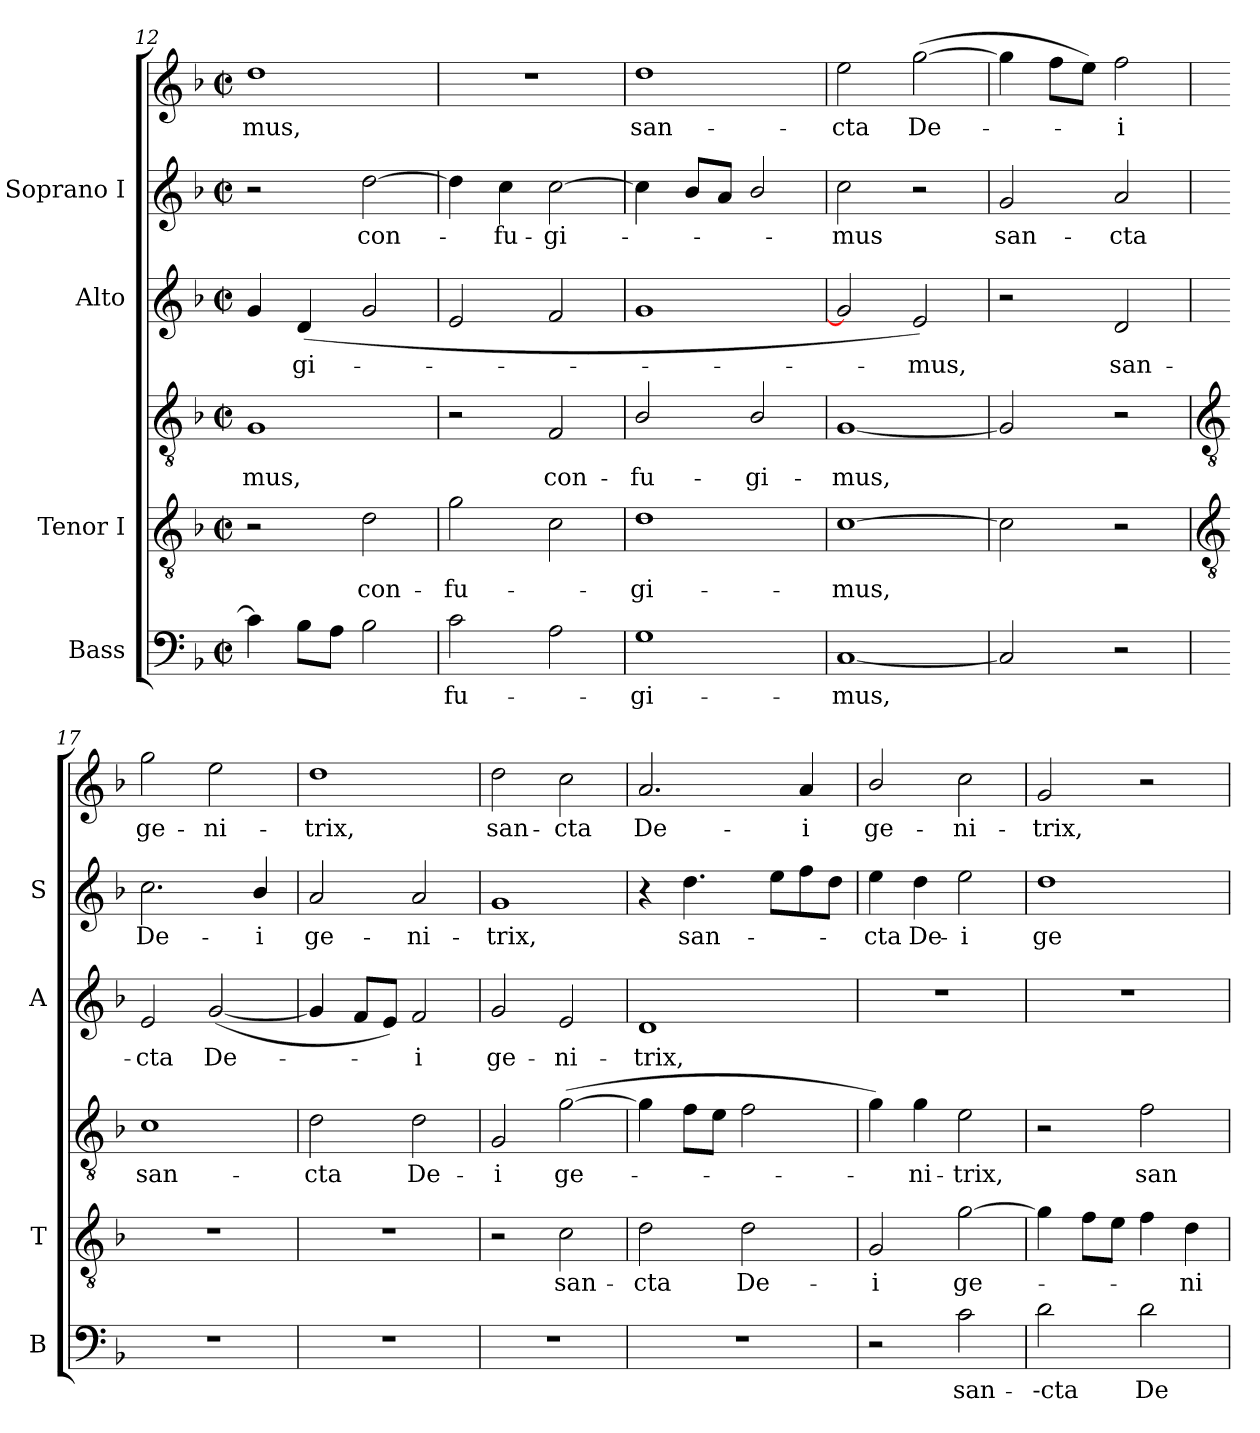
**kern	**text	**kern	**text	**kern	**text	**kern	**text	**kern	**text	**kern	**text
*part4	*part4	*part3	*part3	*part3	*part3	*part2	*part2	*part1	*part1	*part1	*part1
*staff6	*staff6	*staff5	*staff5	*staff4	*staff4	*staff3	*staff3	*staff2	*staff2	*staff1	*staff1
*I"Bass	*	*I"Tenor I	*	*	*	*I"Alto	*	*I"Soprano I	*	*	*
*I'B	*	*I'T	*	*	*	*I'A	*	*I'S	*	*	*
*clefF4	*	*clefGv2	*	*clefGv2	*	*clefG2	*	*clefG2	*	*clefG2	*
*k[b-]	*	*k[b-]	*	*k[b-]	*	*k[b-]	*	*k[b-]	*	*k[b-]	*
*F:	*	*F:	*	*F:	*	*F:	*	*F:	*	*F:	*
*M2/2	*	*M2/2	*	*M2/2	*	*M2/2	*	*M2/2	*	*M2/2	*
*met(c|)	*	*met(c|)	*	*met(c|)	*	*met(c|)	*	*met(c|)	*	*met(c|)	*
=12	=12	=12	=12	=12	=12	=12	=12	=12	=12	=12	=12
!	!	!	!	!	!LO:LY:b	!	!	!	!	!	!LO:LY:b
4c]	.	2r	.	1G	mus,	4g	.	2r	.	1dd	mus,
!	!	!	!	!	!	!	!LO:LY:b	!	!	!	!
8B-L	.	.	.	.	.	(<4d	gi-	.	.	.	.
8AJ	.	.	.	.	.	.	.	.	.	.	.
!	!	!	!LO:LY:b	!	!	!	!	!	!LO:LY:b	!	!
2B-	.	2d	con-	.	.	2g	.	[2dd	con-	.	.
=13	=13	=13	=13	=13	=13	=13	=13	=13	=13	=13	=13
!	!LO:LY:b	!	!LO:LY:b	!	!	!	!	!	!	!	!
2c	fu-	2g	-fu-	2r	.	2e	.	4dd]	.	1r	.
!	!	!	!	!	!	!	!	!	!LO:LY:b	!	!
.	.	.	.	.	.	.	.	4cc	-fu-	.	.
!	!	!	!	!	!LO:LY:b	!	!	!	!LO:LY:b	!	!
2A	.	2c	.	2F	-con-	2f	.	[2cc	-gi-	.	.
=14	=14	=14	=14	=14	=14	=14	=14	=14	=14	=14	=14
!	!LO:LY:b	!	!LO:LY:b	!	!LO:LY:b	!	!	!	!	!	!LO:LY:b
1G	-gi-	1d	-gi-	2B-/	fu-	1g	.	4cc]	.	1dd	san-
.	.	.	.	.	.	.	.	8b-L	.	.	.
.	.	.	.	.	.	.	.	8aJ	.	.	.
!	!	!	!	!	!LO:LY:b	!	!	!	!	!	!
.	.	.	.	2B-/	-gi-	.	.	2b-/	.	.	.
=15	=15	=15	=15	=15	=15	=15	=15	=15	=15	=15	=15
!	!LO:LY:b	!	!LO:LY:b	!	!LO:LY:b	!	!	!	!LO:LY:b	!	!LO:LY:b
[1C	-mus,	[1c	mus,	[1G	-mus,	2g]	.	2cc	mus	2ee	-cta
!	!	!	!	!	!	!	!LO:LY:b	!	!	!	!LO:LY:b
.	.	.	.	.	.	2e)	mus,	2r	.	(>[2gg	De-
=16	=16	=16	=16	=16	=16	=16	=16	=16	=16	=16	=16
!	!	!	!	!	!	!	!	!	!LO:LY:b	!	!
2C]	.	2c]	.	2G]	.	2r	.	2g	san-	4gg]	.
.	.	.	.	.	.	.	.	.	.	8ffL	.
.	.	.	.	.	.	.	.	.	.	8eeJ)	.
!	!	!	!	!	!	!	!LO:LY:b	!	!LO:LY:b	!	!LO:LY:b
2r	.	2r	.	2r	.	2d	san-	2a	-cta	2ff	i
!!LO:LB:g=z
=17	=17	=17	=17	=17	=17	=17	=17	=17	=17	=17	=17
*	*	*clefGv2	*	*clefGv2	*	*	*	*	*	*	*
!	!	!	!	!	!LO:LY:b	!	!LO:LY:b	!	!LO:LY:b	!	!LO:LY:b
1r	.	1r	.	1c	san-	2e	-cta	2.cc	-De-	2gg	ge-
!	!	!	!	!	!	!	!LO:LY:b	!	!	!	!LO:LY:b
.	.	.	.	.	.	(<[2g	De-	.	.	2ee	-ni-
!	!	!	!	!	!	!	!	!	!LO:LY:b	!	!
.	.	.	.	.	.	.	.	4b-/	-i	.	.
=18	=18	=18	=18	=18	=18	=18	=18	=18	=18	=18	=18
!	!	!	!	!	!LO:LY:b	!	!	!	!LO:LY:b	!	!LO:LY:b
1r	.	1r	.	2d	-cta	4g]	.	2a	ge-	1dd	trix,
.	.	.	.	.	.	8fL	.	.	.	.	.
.	.	.	.	.	.	8eJ)	.	.	.	.	.
!	!	!	!	!	!LO:LY:b	!	!LO:LY:b	!	!LO:LY:b	!	!
.	.	.	.	2d	De-	2f	i	2a	-ni-	.	.
=19	=19	=19	=19	=19	=19	=19	=19	=19	=19	=19	=19
!	!	!	!	!	!LO:LY:b	!	!LO:LY:b	!	!LO:LY:b	!	!LO:LY:b
1r	.	2r	.	2G	-i	2g	ge-	1g	trix,	2dd	-san-
!	!	!	!LO:LY:b	!	!LO:LY:b	!	!LO:LY:b	!	!	!	!LO:LY:b
.	.	2c	san-	(>[2g	ge-	2e	-ni-	.	.	2cc	-cta
=20	=20	=20	=20	=20	=20	=20	=20	=20	=20	=20	=20
!	!	!	!LO:LY:b	!	!	!	!LO:LY:b	!	!	!	!LO:LY:b
1r	.	2d	-cta	4g]	.	1d	-trix,	4r	.	2.a	De-
!	!	!	!	!	!	!	!	!	!LO:LY:b	!	!
.	.	.	.	8fL	.	.	.	4.dd	san-	.	.
.	.	.	.	8eJ	.	.	.	.	.	.	.
!	!	!	!LO:LY:b	!	!	!	!	!	!	!	!
.	.	2d	De-	2f	.	.	.	.	.	.	.
.	.	.	.	.	.	.	.	8eeL	.	.	.
!	!	!	!	!	!	!	!	!	!	!	!LO:LY:b
.	.	.	.	.	.	.	.	8ff	.	4a	-i
.	.	.	.	.	.	.	.	8ddJ	.	.	.
=21	=21	=21	=21	=21	=21	=21	=21	=21	=21	=21	=21
!	!	!	!LO:LY:b	!	!	!	!	!	!LO:LY:b	!	!LO:LY:b
2r	.	2G	i	4g)	.	1r	.	4ee	-cta	2b-/	ge-
!	!	!	!	!	!LO:LY:b	!	!	!	!LO:LY:b	!	!
.	.	.	.	4g	-ni-	.	.	4dd	De-	.	.
!	!LO:LY:b	!	!LO:LY:b	!	!LO:LY:b	!	!	!	!LO:LY:b	!	!LO:LY:b
2c	san-	[2g	ge-	2e	-trix,	.	.	2ee	-i	2cc	-ni-
=22	=22	=22	=22	=22	=22	=22	=22	=22	=22	=22	=22
!	!LO:LY:b	!	!	!	!	!	!	!	!LO:LY:b	!	!LO:LY:b
2d	--cta	4g]	.	2r	.	1r	.	1dd	ge-	2g	trix,
.	.	8fL	.	.	.	.	.	.	.	.	.
.	.	8eJ	.	.	.	.	.	.	.	.	.
!	!LO:LY:b	!	!	!	!LO:LY:b	!	!	!	!	!	!
2d	De-	4f	.	2f	san-	.	.	.	.	2r	.
!	!	!	!LO:LY:b	!	!	!	!	!	!	!	!
.	.	4d	-ni-	.	.	.	.	.	.	.	.
=	=	=	=	=	=	=	=	=	=	=	=
*-	*-	*-	*-	*-	*-	*-	*-	*-	*-	*-	*-
